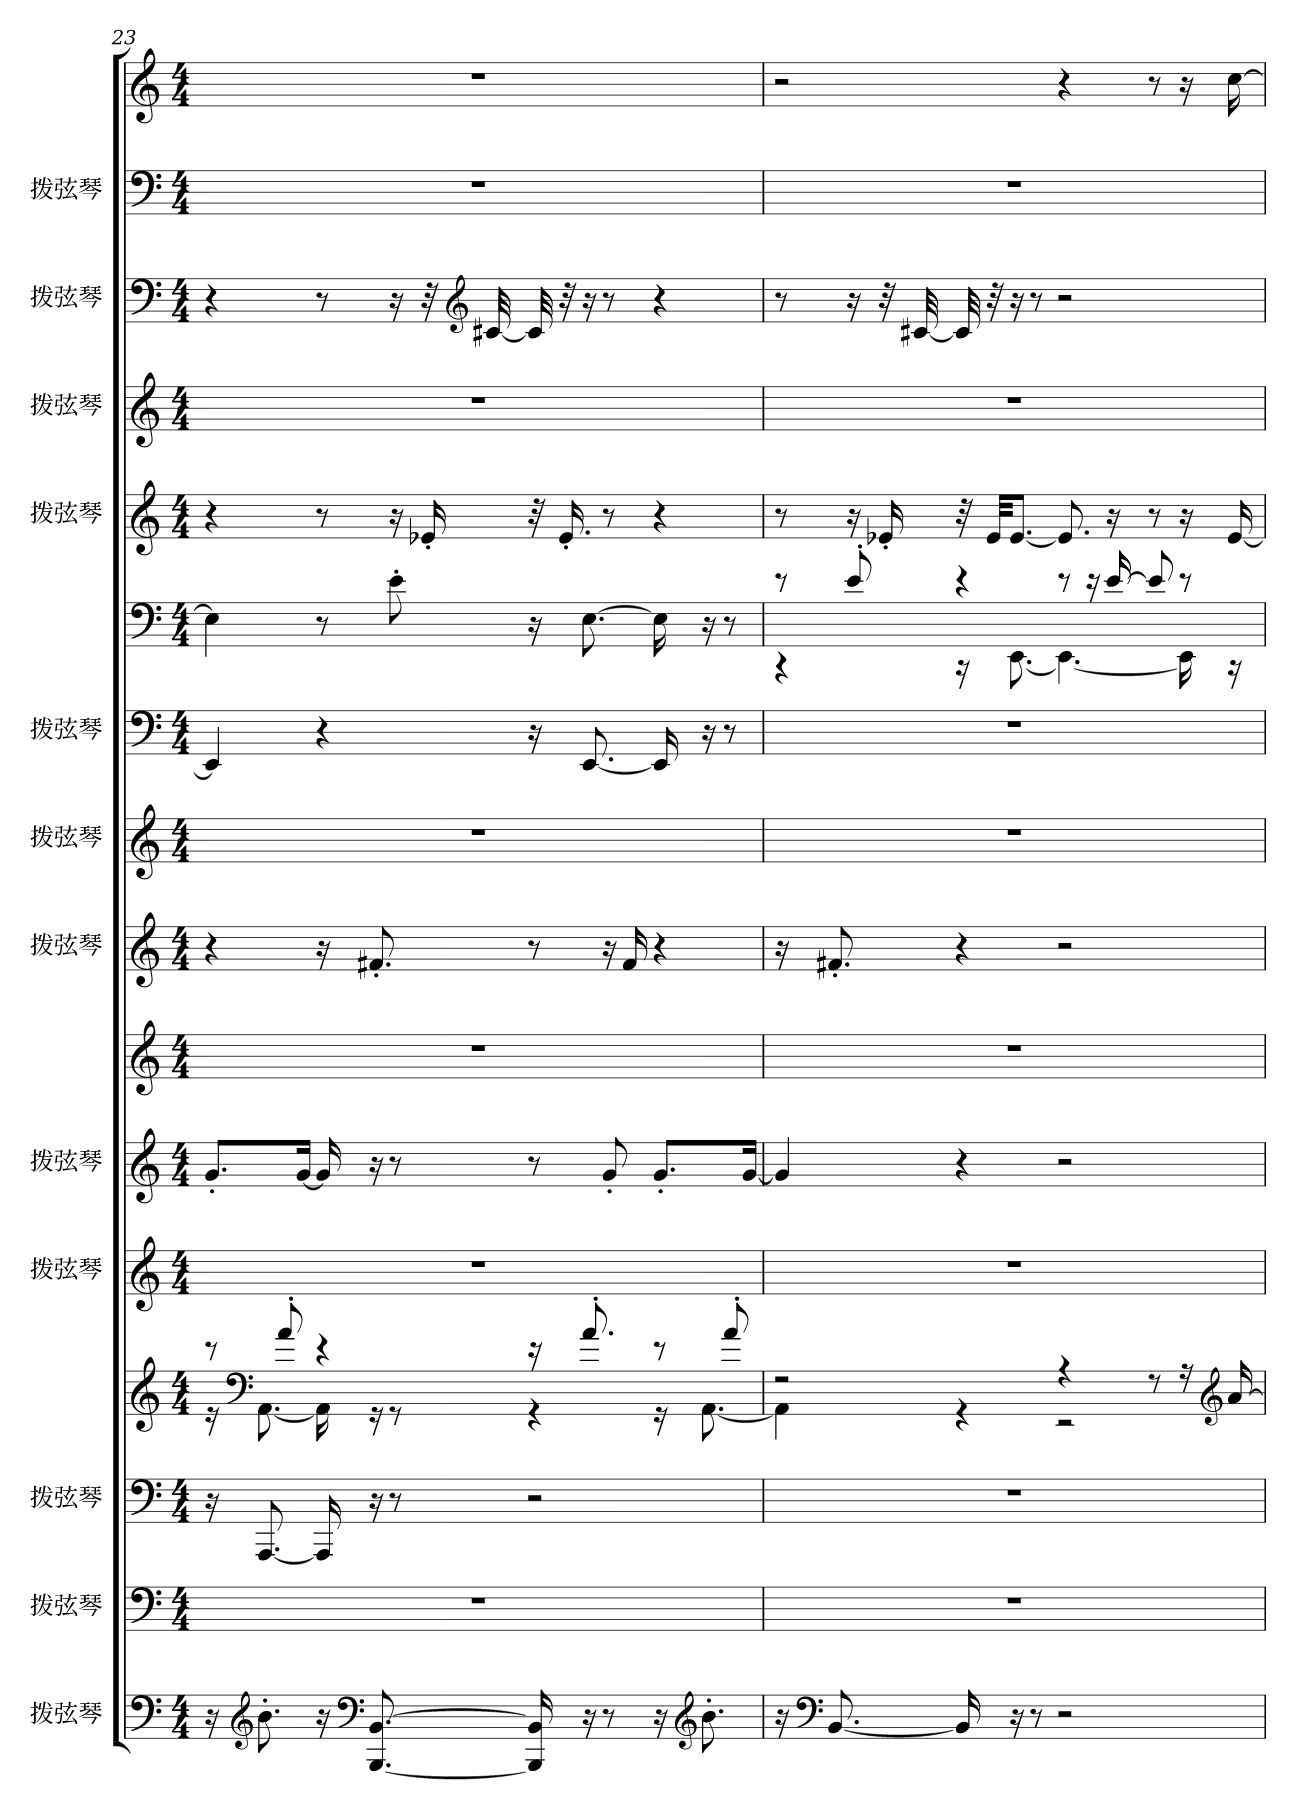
**kern	**kern	**kern	**kern	**kern	**kern	**kern	**kern	**kern	**kern	**kern	**kern	**kern	**kern	**kern	**kern
*part12	*part11	*part10	*part10	*part9	*part8	*part8	*part7	*part6	*part5	*part5	*part4	*part3	*part2	*part1	*part1
*staff16	*staff15	*staff14	*staff13	*staff12	*staff11	*staff10	*staff9	*staff8	*staff7	*staff6	*staff5	*staff4	*staff3	*staff2	*staff1
*I"拨弦琴	*I"拨弦琴	*I"拨弦琴	*	*I"拨弦琴	*I"拨弦琴	*	*I"拨弦琴	*I"拨弦琴	*I"拨弦琴	*	*I"拨弦琴	*I"拨弦琴	*I"拨弦琴	*I"拨弦琴	*
!!LO:PB:g=z
*clefF4	*clefF4	*clefF4	*clefG2	*clefG2	*clefG2	*clefG2	*clefG2	*clefG2	*clefF4	*clefF4	*clefG2	*clefG2	*clefF4	*clefF4	*clefG2
*k[]	*k[]	*k[]	*k[]	*k[]	*k[]	*k[]	*k[]	*k[]	*k[]	*k[]	*k[]	*k[]	*k[]	*k[]	*k[]
*M4/4	*M4/4	*M4/4	*M4/4	*M4/4	*M4/4	*M4/4	*M4/4	*M4/4	*M4/4	*M4/4	*M4/4	*M4/4	*M4/4	*M4/4	*M4/4
=23	=23	=23	=23	=23	=23	=23	=23	=23	=23	=23	=23	=23	=23	=23	=23
*	*	*	*^	*	*	*	*	*	*	*	*	*	*	*	*
16r	1r	16r	8r	16r	1r	8.g'/L	1r	4r	1r	4EE/]	4E\]	4r	1r	4r	1r	1r
*clefG2	*	*	*clefF4	*	*	*	*	*	*	*	*	*	*	*	*	*
8.b'\	.	[8.AAA/	.	[8.AA\	.	.	.	.	.	.	.	.	.	.	.	.
.	.	.	8a'/	.	.	.	.	.	.	.	.	.	.	.	.	.
.	.	.	.	.	.	[16g/Jk	.	.	.	.	.	.	.	.	.	.
16r	.	16AAA/]	4r	16AA\]	.	16g/]	.	16r	.	4r	8r	8r	.	8r	.	.
*clefF4	*	*	*	*	*	*	*	*	*	*	*	*	*	*	*	*
[8.BBB/ [8.BB/	.	16r	.	16r	.	16r	.	8.f#X'/	.	.	.	.	.	.	.	.
.	.	8r	.	8r	.	8r	.	.	.	.	8e'\	16r	.	16r	.	.
.	.	.	.	.	.	.	.	.	.	.	.	16e-X'/	.	32r	.	.
*	*	*	*	*	*	*	*	*	*	*	*	*	*	*clefG2	*	*
.	.	.	.	.	.	.	.	.	.	.	.	.	.	[32c#X/	.	.
16BBB/] 16BB/]	.	2r	16r	4r	.	8r	.	8r	.	16r	16r	32r	.	32c#/]	.	.
.	.	.	.	.	.	.	.	.	.	.	.	16.e-'/	.	32r	.	.
16r	.	.	8.a'/	.	.	.	.	.	.	[8.EE/	[8.E\	.	.	16r	.	.
8r	.	.	.	.	.	8g'/	.	16r	.	.	.	8r	.	8r	.	.
.	.	.	.	.	.	.	.	16f#/	.	.	.	.	.	.	.	.
16r	.	.	8r	16r	.	8.g'/L	.	4r	.	16EE/]	16E\]	4r	.	4r	.	.
*clefG2	*	*	*	*	*	*	*	*	*	*	*	*	*	*	*	*
8.b'\	.	.	.	[8.AA\	.	.	.	.	.	16r	16r	.	.	.	.	.
.	.	.	8a'/	.	.	.	.	.	.	8r	8r	.	.	.	.	.
.	.	.	.	.	.	[16g/Jk	.	.	.	.	.	.	.	.	.	.
!!LO:PB:g=z
=24	=24	=24	=24	=24	=24	=24	=24	=24	=24	=24	=24	=24	=24	=24	=24	=24
*	*	*	*	*	*	*	*	*	*	*	*^	*	*	*	*	*
16r	1r	1r	2r	4AA\]	1r	4g/]	1r	16r	1r	1r	8r	4r	8r	1r	8r	1r	2r
*clefF4	*	*	*	*	*	*	*	*	*	*	*	*	*	*	*	*	*
[8.BB/	.	.	.	.	.	.	.	8.f#X'/	.	.	.	.	.	.	.	.	.
.	.	.	.	.	.	.	.	.	.	.	8e'/	.	16r	.	16r	.	.
.	.	.	.	.	.	.	.	.	.	.	.	.	16e-X'/	.	32r	.	.
.	.	.	.	.	.	.	.	.	.	.	.	.	.	.	[32c#X/	.	.
16BB/]	.	.	.	4r	.	4r	.	4r	.	.	4r	16r	32r	.	32c#/]	.	.
.	.	.	.	.	.	.	.	.	.	.	.	.	32e-/KKL	.	32r	.	.
16r	.	.	.	.	.	.	.	.	.	.	.	[8.EE\	[8.e-/J	.	16r	.	.
8r	.	.	.	.	.	.	.	.	.	.	.	.	.	.	8r	.	.
2r	.	.	4r	2r	.	2r	.	2r	.	.	8r	4.EE\_	8.e-/]	.	2r	.	4r
.	.	.	.	.	.	.	.	.	.	.	16r	.	.	.	.	.	.
.	.	.	.	.	.	.	.	.	.	.	[16e/	.	16r	.	.	.	.
.	.	.	8r	.	.	.	.	.	.	.	8e/]	.	8r	.	.	.	8r
.	.	.	16r	.	.	.	.	.	.	.	8r	16EE\]	16r	.	.	.	16r
*	*	*	*clefG2	*	*	*	*	*	*	*	*	*	*	*	*	*	*
.	.	.	[16a/	.	.	.	.	.	.	.	.	16r	[16e-/	.	.	.	[16cc\
*	*	*	*v	*v	*	*	*	*	*	*	*v	*v	*	*	*	*	*
=	=	=	=	=	=	=	=	=	=	=	=	=	=	=	=
*-	*-	*-	*-	*-	*-	*-	*-	*-	*-	*-	*-	*-	*-	*-	*-
